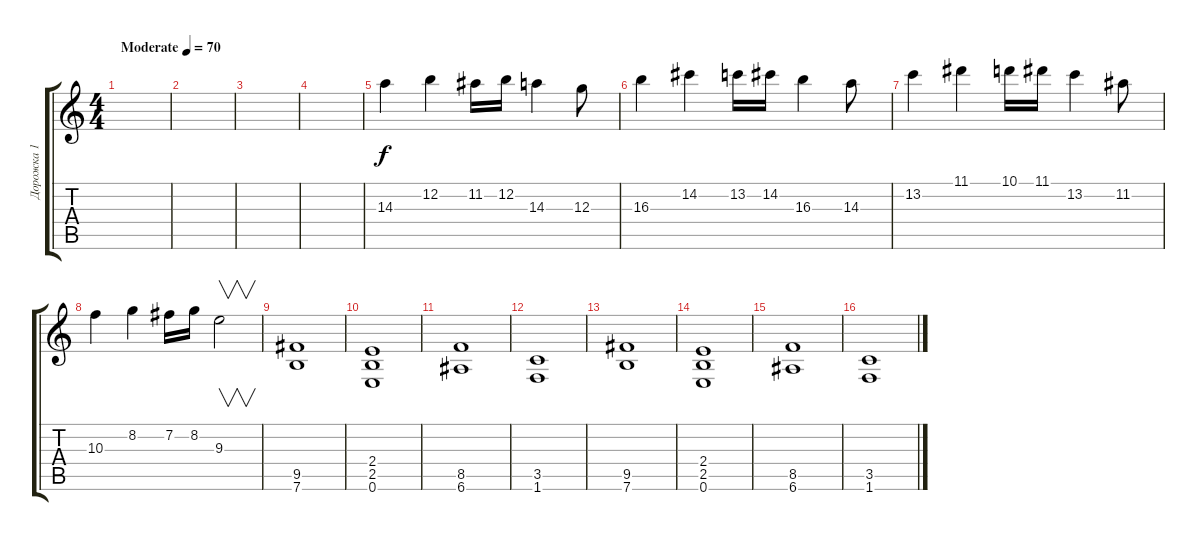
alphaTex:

\track ("Дорожка 1" "Дорожка 1") {instrument distortionguitar}
\staff {score tabs}
\tuning (E4 B3 G3 D3 A2 E2) {hide}
\ts (4 4)
\tempo (70 "Moderate")
\clef g2
\ks c
|
|
|
|
14.3.4 12.2.4 11.2.16 12.2.16 14.3.4 12.3.8 |
16.3.4 14.2.4 13.2.16 14.2.16 16.3.4 14.3.8 |
13.2.4 11.1.4 10.1.16 11.1.16 13.2.4 11.2.8 |
10.3.4 8.2.4 7.2.16 8.2.16 9.3.2{v} |
(9.5 7.6).1 |
(2.4 2.5 0.6).1 |
(8.5 6.6).1 |
(3.5 1.6).1 |
(9.5 7.6).1 |
(2.4 2.5 0.6).1 |
(8.5 6.6).1 |
(3.5 1.6).1
